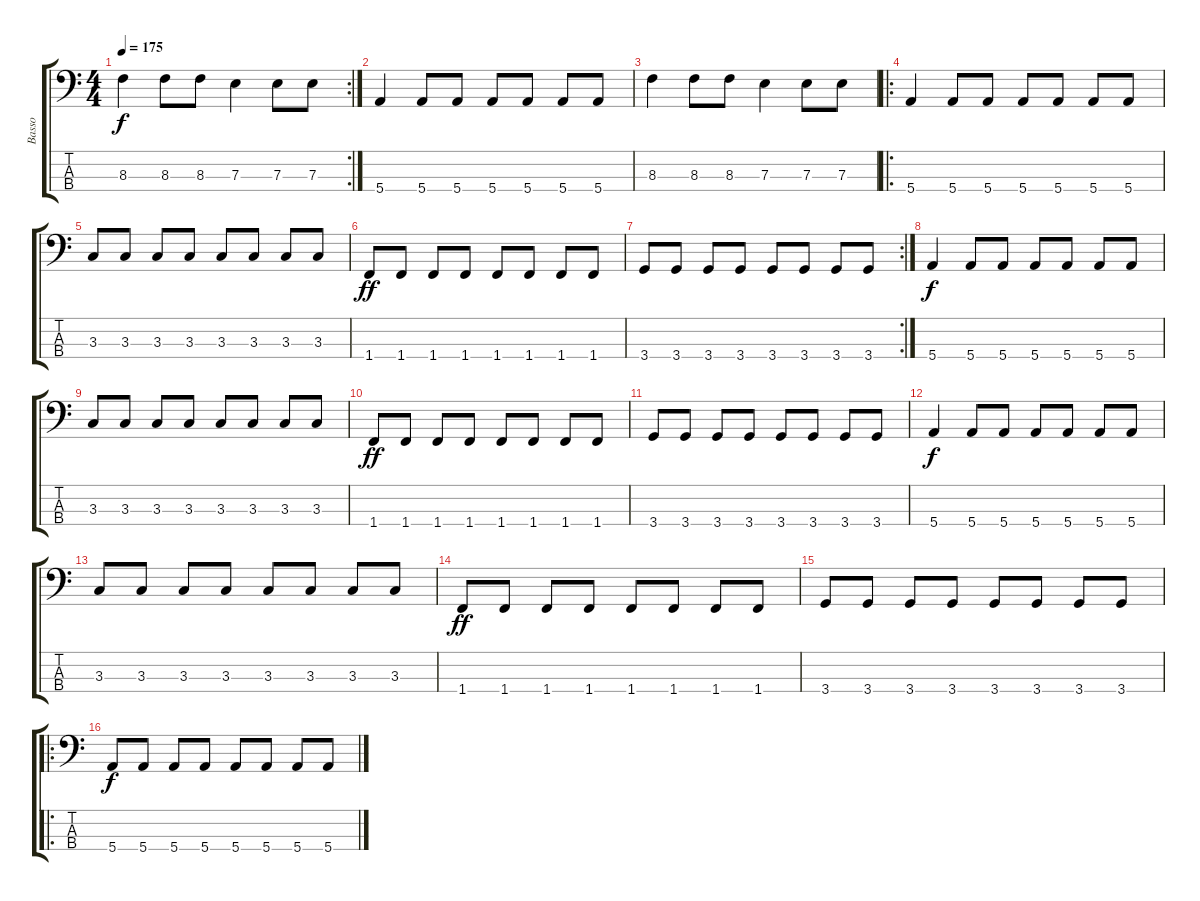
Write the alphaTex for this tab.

\track ("Basso" "Basso") {instrument electricbassfinger}
\staff {score tabs}
\tuning (G2 D2 A1 E1) {hide}
\rc 2
\ts (4 4)
\tempo 175
\clef f4
\ks c
8.3.4{dy f} 8.3.8 8.3.8 7.3.4 7.3.8 7.3.8 |
5.4.4 5.4.8 5.4.8 5.4.8 5.4.8 5.4.8 5.4.8 |
8.3.4 8.3.8 8.3.8 7.3.4 7.3.8 7.3.8 |
\ro
5.4.4 5.4.8 5.4.8 5.4.8 5.4.8 5.4.8 5.4.8 |
3.3.8 3.3.8 3.3.8 3.3.8 3.3.8 3.3.8 3.3.8 3.3.8 |
1.4.8{dy ff} 1.4.8 1.4.8 1.4.8 1.4.8 1.4.8 1.4.8 1.4.8 |
\rc 2
3.4.8 3.4.8 3.4.8 3.4.8 3.4.8 3.4.8 3.4.8 3.4.8 |
5.4.4{dy f} 5.4.8 5.4.8 5.4.8 5.4.8 5.4.8 5.4.8 |
3.3.8 3.3.8 3.3.8 3.3.8 3.3.8 3.3.8 3.3.8 3.3.8 |
1.4.8{dy ff} 1.4.8 1.4.8 1.4.8 1.4.8 1.4.8 1.4.8 1.4.8 |
3.4.8 3.4.8 3.4.8 3.4.8 3.4.8 3.4.8 3.4.8 3.4.8 |
5.4.4{dy f} 5.4.8 5.4.8 5.4.8 5.4.8 5.4.8 5.4.8 |
3.3.8 3.3.8 3.3.8 3.3.8 3.3.8 3.3.8 3.3.8 3.3.8 |
1.4.8{dy ff} 1.4.8 1.4.8 1.4.8 1.4.8 1.4.8 1.4.8 1.4.8 |
3.4.8 3.4.8 3.4.8 3.4.8 3.4.8 3.4.8 3.4.8 3.4.8 |
\ro
5.4.8{dy f} 5.4.8 5.4.8 5.4.8 5.4.8 5.4.8 5.4.8 5.4.8
